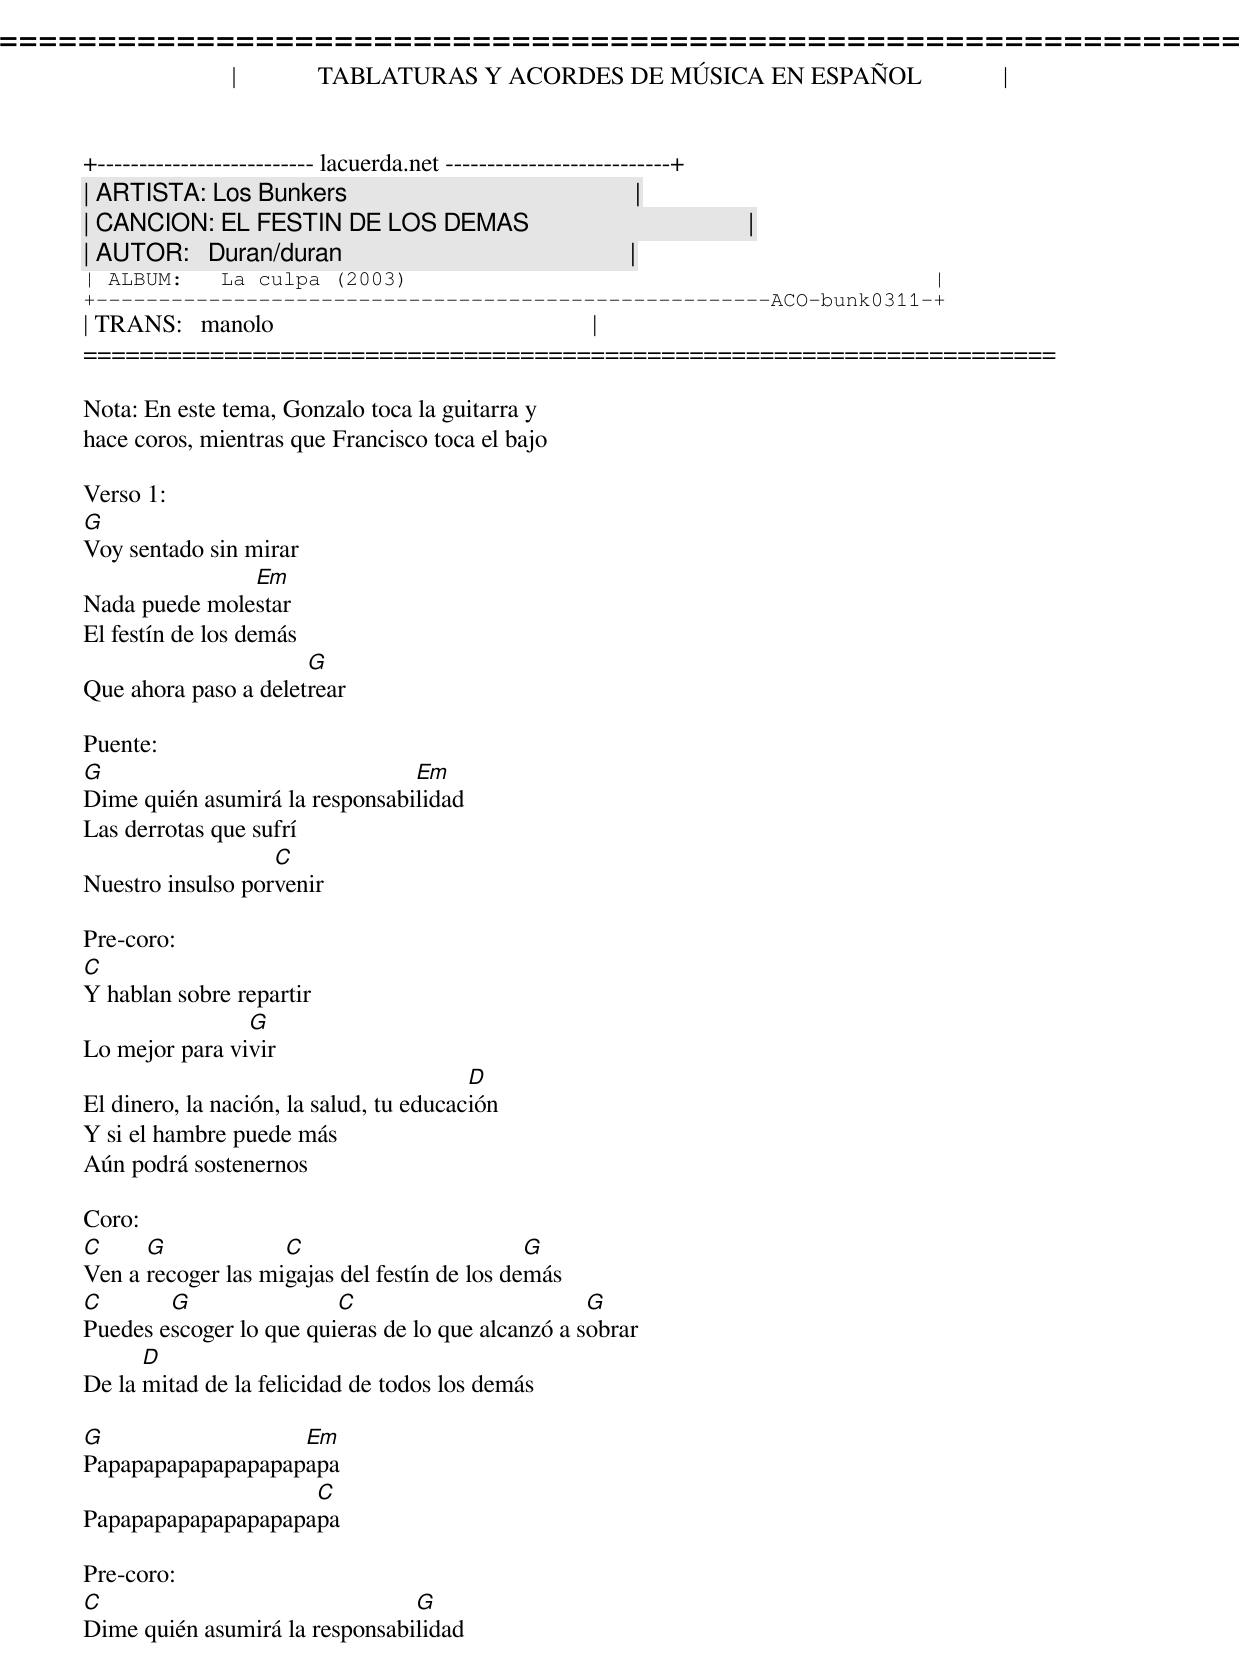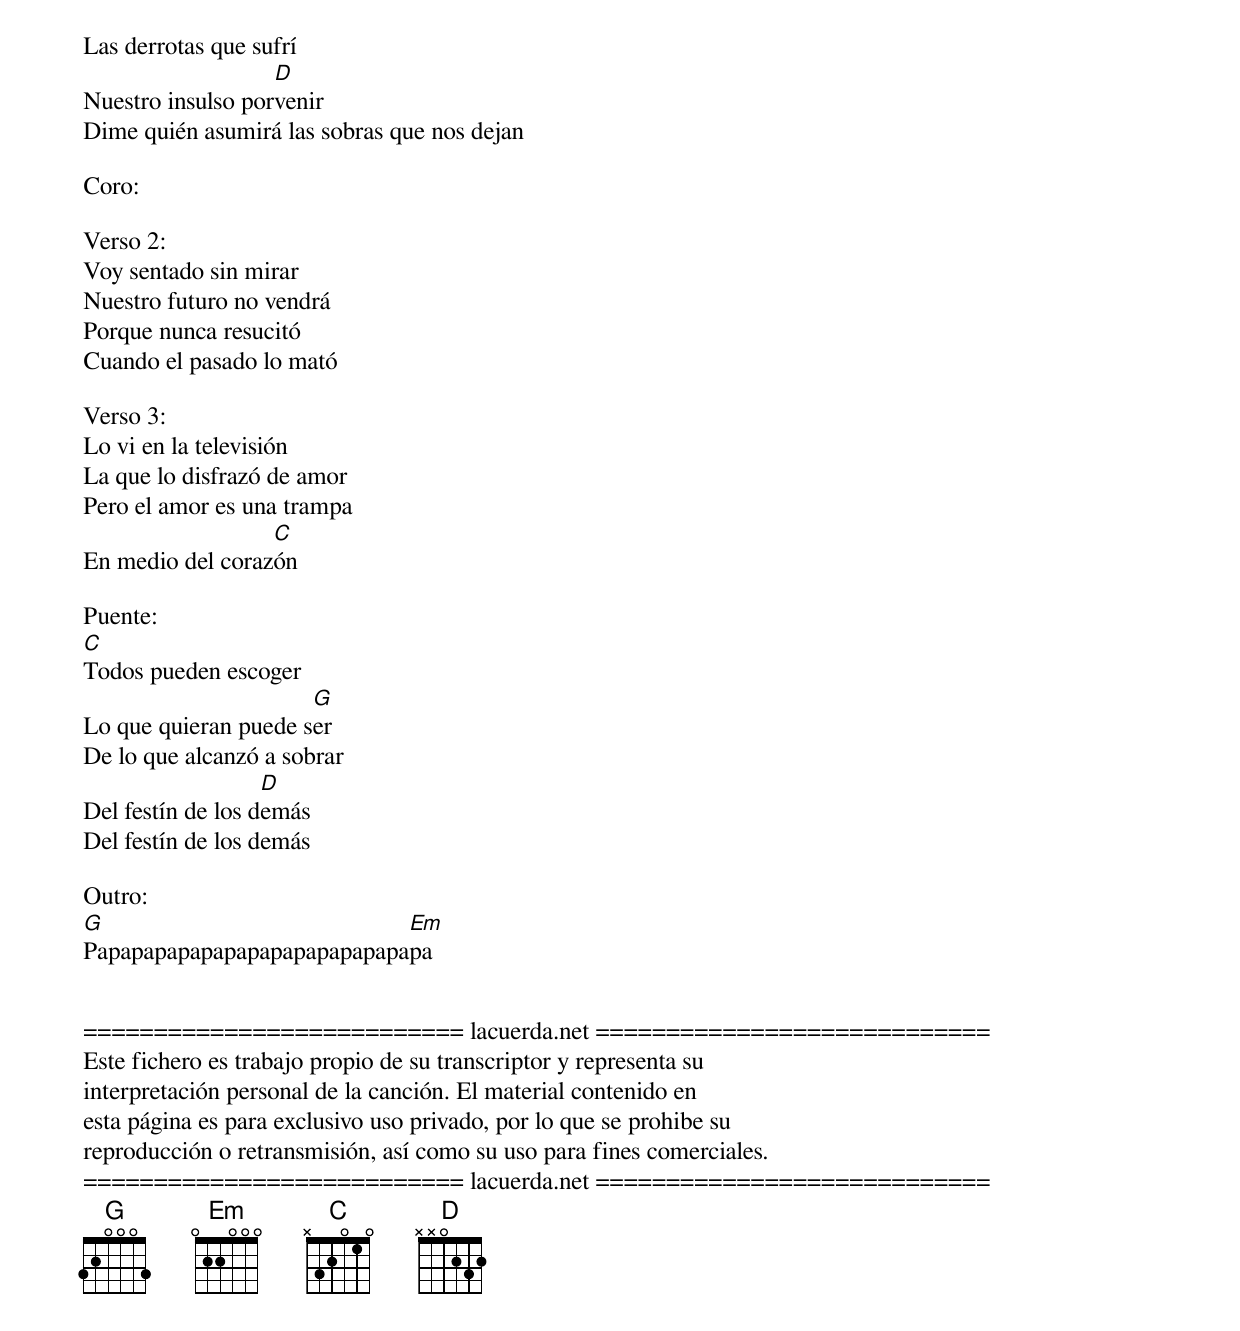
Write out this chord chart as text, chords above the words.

=====================================================================
|             TABLATURAS Y ACORDES DE MÚSICA EN ESPAÑOL             |
+-------------------------- lacuerda.net ---------------------------+
| ARTISTA: Los Bunkers                                              |
| CANCION: EL FESTIN DE LOS DEMAS                                   |
| AUTOR:   Duran/duran                                              |
| ALBUM:   La culpa (2003)                                          |
+------------------------------------------------------ACO-bunk0311-+
| TRANS:   manolo                                                   |
=====================================================================

Nota: En este tema, Gonzalo toca la guitarra y
hace coros, mientras que Francisco toca el bajo

Verso 1:
G
Voy sentado sin mirar
               Em
Nada puede molestar
El festín de los demás
                      G
Que ahora paso a deletrear

Puente:
G                               Em
Dime quién asumirá la responsabilidad
Las derrotas que sufrí
                   C
Nuestro insulso porvenir

Pre-coro:
C
Y hablan sobre repartir
                G
Lo mejor para vivir
                                         D
El dinero, la nación, la salud, tu educación
Y si el hambre puede más
Aún podrá sostenernos

Coro:
C     G             C                         G
Ven a recoger las migajas del festín de los demás
C       G                C                         G
Puedes escoger lo que quieras de lo que alcanzó a sobrar
      D
De la mitad de la felicidad de todos los demás

G                  Em
Papapapapapapapapapapa
                    C
Papapapapapapapapapapa

Pre-coro:
C                               G
Dime quién asumirá la responsabilidad
Las derrotas que sufrí
                   D
Nuestro insulso porvenir
Dime quién asumirá las sobras que nos dejan

Coro:

Verso 2:
Voy sentado sin mirar
Nuestro futuro no vendrá
Porque nunca resucitó
Cuando el pasado lo mató

Verso 3:
Lo vi en la televisión
La que lo disfrazó de amor
Pero el amor es una trampa
                  C
En medio del corazón

Puente:
C
Todos pueden escoger
                      G
Lo que quieran puede ser
De lo que alcanzó a sobrar
                   D
Del festín de los demás
Del festín de los demás

Outro:
G                           Em
Papapapapapapapapapapapapapapa


=========================== lacuerda.net ============================
Este fichero es trabajo propio de su transcriptor y representa su
interpretación personal de la canción. El material contenido en
esta página es para exclusivo uso privado, por lo que se prohibe su
reproducción o retransmisión, así como su uso para fines comerciales.
=========================== lacuerda.net ============================
